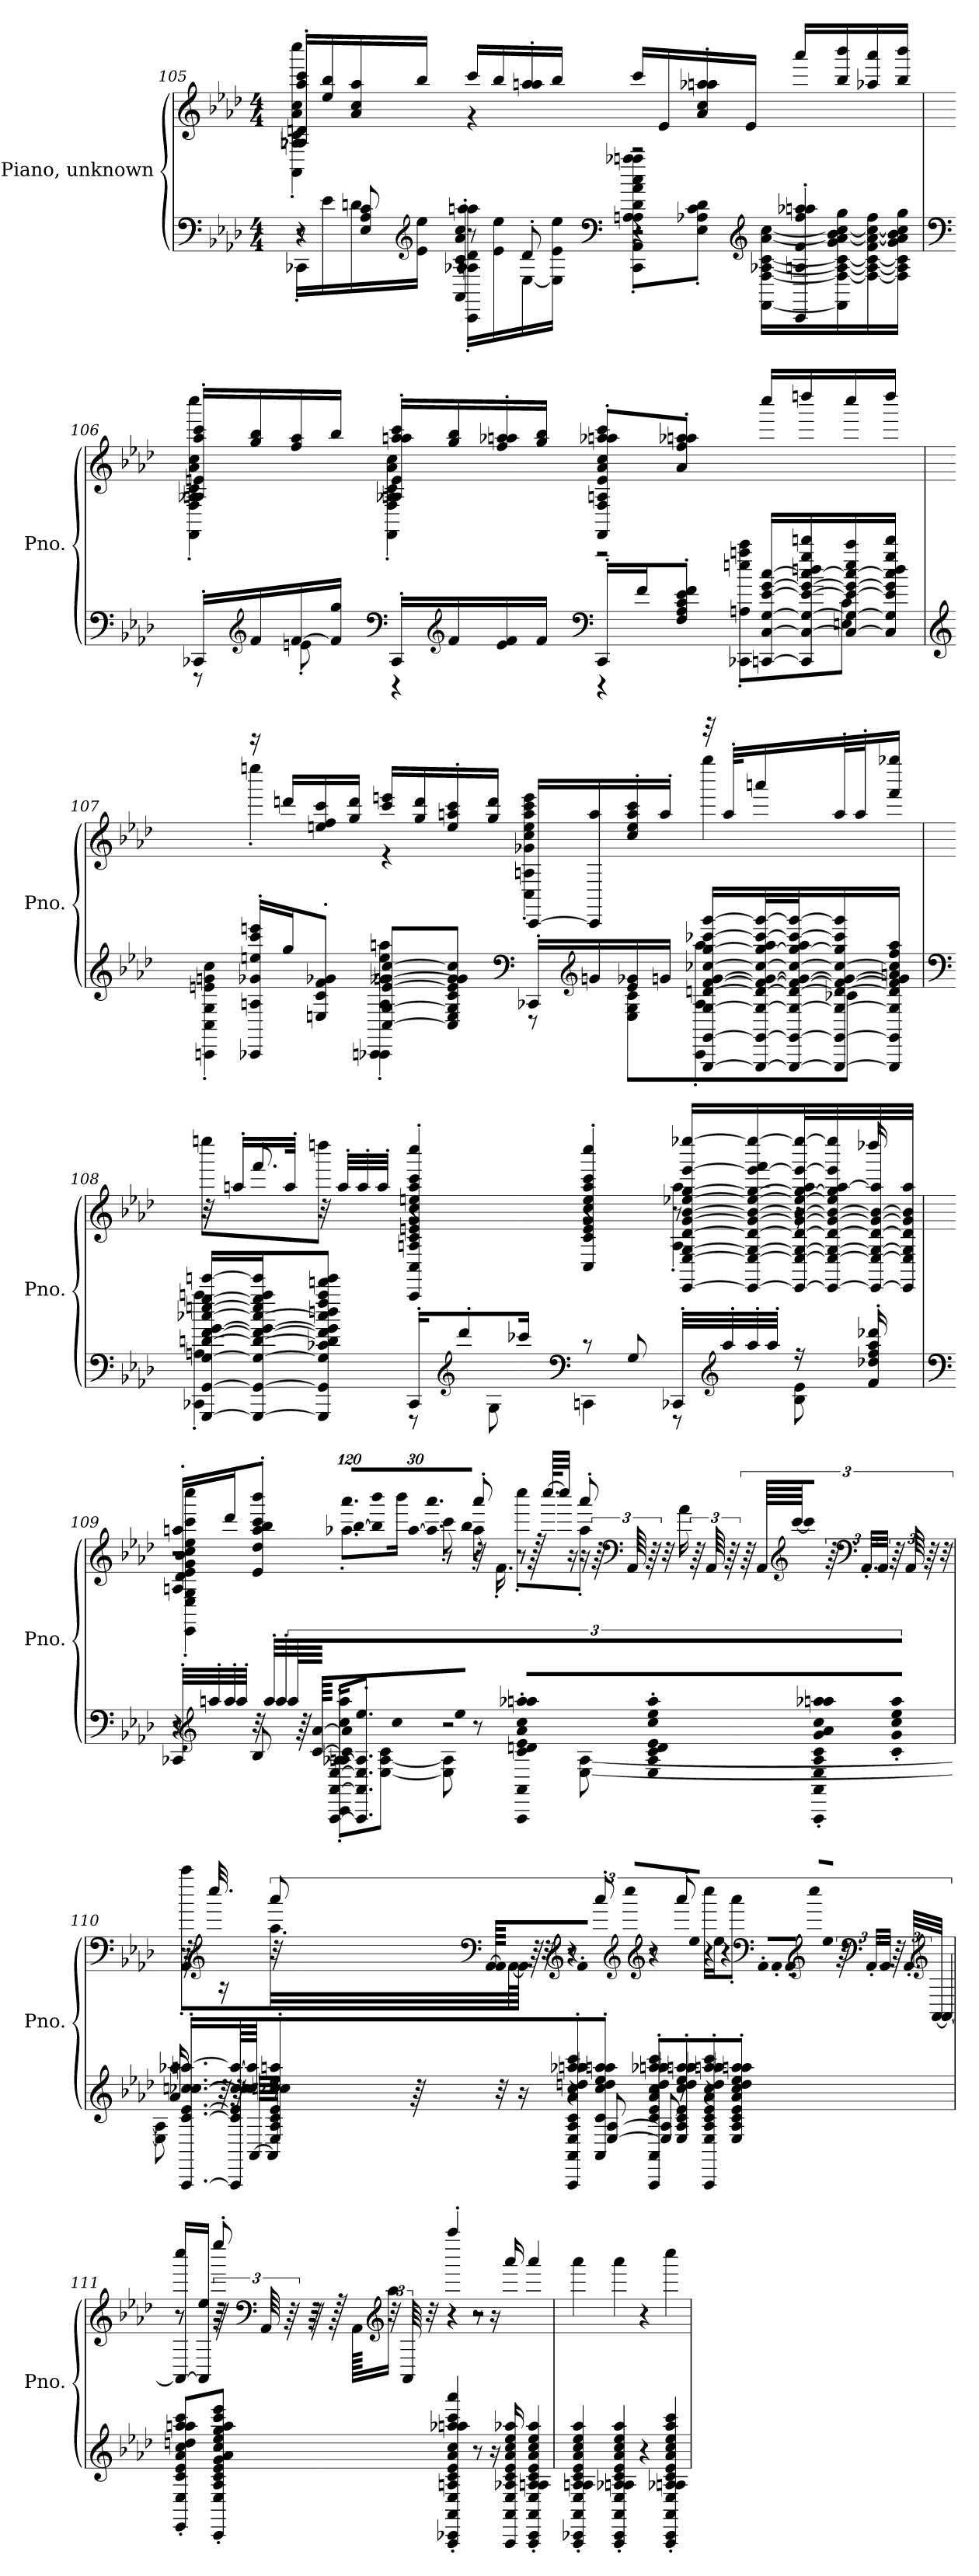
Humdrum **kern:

**kern	**kern
*part1	*part1
*staff2	*staff1
*I"Piano, unknown	*
*I'Pno.	*
!!LO:LB:g=z
*clefF4	*clefG2
*k[b-e-a-d-]	*k[b-e-a-d-]
*M4/4	*M4/4
=105	=105
*^	*^
*	*^	*	*
4r	16CC-X'\LL	8r	16An/' 16dn/' 16aa-/' 16ccc/'LL	4AA-\' 4A-X\' 4c\' 4a-\' 4cc\' 4cccc\'
.	16e-\	.	16ee-/ 16bb-/	.
.	16dn\	8E-/ 8A-/ 8c/	16a-/ 16cc/ 16aa-/	.
*clefG2	*	*	*	*
.	16e-\ 16ee-\JJ	.	16bb-/JJ	.
8r	16CC-\' 16An\' 16d\' 16aa-\' 16aan\'LL	4AA-/' 4A-X/' 4c/' 4a-/' 4cc/'	16ccc/LL	4r
.	16e-\ 16ee-\	.	16bb-/	.
8d'/	[16E-\	.	16aa-/' 16aan/'	.
.	16E-\] 16e-\ 16ee-\JJ	.	16bb-/JJ	.
*clefF4	*	*	*	*
4r	8CC-\' 8AA-\' 8A-\' 8An\' 8d\' 8a-\' 8cc\' 8aa-X\' 8aan\'L	2r	16ccc/LL	2r
.	.	.	16e-/	.
.	8E-\' 8A-X\' 8c\' 8d\'J	.	16a-/' 16cc/' 16aa-X/' 16aan/'	.
.	.	.	16e-/JJ	.
*clefG2	*	*	*	*
4CC-/' 4An/' 4f/' 4ff/' 4aa-X/' 4aan/'	[16FF\ [16F\ [16A-X\ [16c\ [16a-\ [16cc\LL	.	16aaa-/LL	.
.	16FF\] 16F\_ 16A-\_ 16c\_ 16g\ 16a-\_ 16b-\ 16cc\_ 16gg\	.	16bb-/ 16bbb-/	.
.	16F\_ 16A-\_ 16c\_ 16f\ 16a-\_ 16cc\_ 16ff\	.	16aa-X/ 16aaa-/	.
.	16F\] 16A-\] 16c\] 16g\ 16a-\] 16b-\ 16cc\] 16gg\JJ	.	16bb-/ 16bbb-/JJ	.
*v	*v	*v	*	*
!!LO:LB:g=z	!!
=106	=106	=106
*clefF4	*	*
*^	*	*
16CC-X'/LL	8r	16An/' 16en/' 16aa-/' 16ccc/'LL	4FF\' 4F\' 4A-X\' 4c\' 4a-\' 4cc\' 4cccc\'
*clefG2	*	*	*
16f/	.	16gg/ 16bb-/	.
[16f/	8en'\	16ff/ 16aa-/	.
16f/] 16gg/JJ	.	16bb-/JJ	.
*clefF4	*	*	*
16CC-'/LL	4r	16An/' 16e/' 16aa-/' 16aan/' 16ccc/'LL	4FF\' 4F\' 4A-X\' 4c\' 4a-\' 4cc\'
*clefG2	*	*	*
16f/	.	16gg/ 16bb-/	.
16e/ 16f/	.	16ff/' 16aa-X/' 16aan/'	.
16f/JJ	.	16gg/ 16bb-/JJ	.
*clefF4	*	*	*
16CC-'/LL	4r	8FF/' 8F/' 8An/' 8e/' 8a-/' 8cc/' 8aa-X/' 8aan/' 8ccc/'L	2r
16f/J	.	.	.
8F/' 8A-/' 8c/' 8e/' 8f/'J	.	8a-/' 8ff/' 8aa-X/' 8aan/'J	.
[16CCn/ [16C/ [16G/ [16e/ [16g/ [16cc/LL	8CC-X\' 8An\' 8een\' 8aan\' 8ccc\'L	16cccc/LL	.
16CC/] 16C/_ 16G/_ 16e/_ 16g/_ 16cc/_ 16ddn/ 16gg/ 16dddn/	.	16ddddn/	.
16C/_ 16G/_ 16e/_ 16g/_ 16cc/_ 16ee/ 16ccc/	8En\ 8c\J	16cccc/	.
16C/] 16G/] 16e/] 16g/] 16cc/] 16dd/ 16gg/ 16ddd/JJ	.	16dddd/JJ	.
!!LO:LB:g=z	!!
=107	=107	=107	=107
*clefG2	*	*	*
16CC-X/' 16An/' 16g-X/' 16een/' 16ccc/' 16eeen/'LL	4CCn\' 4C\' 4G\' 4en\' 4gn\' 4cc\'	16r	4eeeen'\
16gg/J	.	16dddn/LL	.
8En/' 8c/' 8f/' 8g-X/'J	.	16een/ 16ff/ 16ccc/	.
.	.	16gg/ 16ddd/JJ	.
[8C/ [8G/ [8e/ [8gn/ [8cc/L	4CC-X\' 4CCn\' 4A\' 4g-X\' 4ee\' 4aan\'	16ccc/ 16eeen/LL	4r
.	.	16gg/ 16ddd/	.
8C/] 8E/ 8G/] 8c/ 8e/] 8g-/ 8g/] 8cc/]J	.	16ee/' 16aan/' 16ccc/'	.
.	.	16gg/ 16ddd/JJ	.
*clefF4	*	*	*
16CC-X'/LL	8r	[16CC/LL	4C\' 4An\' 4g-X\' 4cc\' 4ee\' 4aa\' 4ccc\' 4eee\'
*clefG2	*	*	*
16gn/	.	16CC/] 16aa/	.
16e/ 16g-X/	8E\ 8G\ 8c\L	16cc/' 16ee/' 16aa/' 16ccc/'	.
16gn/JJ	.	16aa'/JJ	.
[16GGG/ [16GG/ [16G/ [16dn/ [16f/ [16g/ [16cc-X/ [16gg/ [16ccc-X/ [16ggg/LL	8CC-\' 8A\' 8aa\'	32r	4gggg\
.	.	32aa'/KLL	.
32GGG/_ 32GG/_ 32G/_ 32d/_ 32f/_ 32g/_ 32cc-/_ 32gg/_ 32aa/ 32ccc-/_ 32ggg/_L	.	16aaan/	.
32GGG/_ 32GG/_ 32G/_ 32d/_ 32f/_ 32g/_ 32cc-/_ 32gg/_ 32aa/ 32ccc-/_ 32ggg/_J	.	.	.
16GGG/_ 16GG/_ 16G/_ 16d/_ 16f/_ 16g/_ 16cc-/_ 16gg/] 16ccc-/] 16ggg/]	8c-X\J	32aa'/L	.
.	.	32aa'/J	.
16GGG/] 16GG/] 16G/] 16d/] 16f/] 16g/] 16an/ 16cc-/] 16ff/ 16aa/JJ	.	16fff/ 16gggg-X/JJ	.
*	*	*v	*v
!!LO:LB:g=z
=108	=108	=108
*clefF4	*	*
*	*	*^
*	*	*	*^
[16GGG/ [16GG/ [16G/ [16dn/ [16f/ [16g/ [16cc-X/ [16een/ [16gg/ [16eeen/LL	4CC-X\' 4An\' 4aan\'	16r	8eeeen\L	32r
.	.	.	.	16aan'/LL
16GGG/_ 16GG/_ 16G/_ 16d/_ 16f/_ 16g/_ 16cc-/_ 16ee/] 16gg/] 16aa/ 16eee/]J	.	8.fff'/	.	.
.	.	.	.	32aa'/JJk
8GGG/] 8GG/] 8G/] 8c-X/ 8d/] 8f/] 8g/] 8cc-/] 8ddn/ 8ff/ 8aa/ 8dddn/ 8eee/J	.	.	8ddddn\J	32r
.	.	.	.	32aa'/LLL
.	.	.	.	32aa'/
.	.	.	.	32aa'/JJJ
16CC-'/KL	8r	4r	4r	4CC/' 4C/' 4An/' 4c/' 4en/' 4g/' 4cc/' 4een/' 4aa/' 4ccc/' 4cccc/'
*clefG2	*	*	*	*
8ddd'/	.	.	.	.
.	8G\	.	.	.
16ccc-X/Jk	.	.	.	.
*clefF4	*	*	*	*
8r	4CCn\	4r	4r	4C/' 4c/' 4e/' 4g/' 4cc/' 4ee/' 4aa/' 4ccc/' 4cccc/'
8G/	.	.	.	.
32CC-X'/LLL	8r	8r	4A\' 4aa\'	[16EE-/ [16E-/ [16G/ [16d-/ [16g/ [16b-/ [16ee-X/ [16gg/ [16eee-/ [16eeee-X/LL
*clefG2	*	*	*	*
32aa'/	.	.	.	.
32aa'/	.	.	.	16EE-/_ 16E-/_ 16G/_ 16d-/_ 16g/_ 16b-/_ 16ee-/_ 16gg/_ 16eee-/_ 16fff/ 16eeee-/_
32aa'/JJJ	.	.	.	.
16r	8B-\ 8e-\	16r	.	32EE-/_ 32E-/_ 32G/_ 32d-/_ 32g/_ 32b-/_ 32ee-/_ 32gg/_ 32aa/ 32eee-/_ 32eeee-/_L
.	.	.	.	32EE-/_ 32E-/_ 32G/_ 32d-/_ 32g/_ 32b-/_ 32ee-/] 32gg/] [32aa/ 32eee-/] 32eeee-/]
16f/' 16dd-X/' 16ff/' 16aa/' 16ddd-X/'	.	16dddd-X/	.	32EE-/_ 32E-/_ 32G/_ 32d-/_ 32g/_ 32b-/_ 32aa/]
.	.	.	.	32EE-/] 32E-/] 32G/] 32d-/] 32g/] 32b-/] 32aa/JJJ
*v	*v	*	*	*
*	*v	*v	*v
!!LO:PB:g=z
=109	=109
*clefF4	*
*^	*^
*	*^	*	*^
*	*	*	*	*	*^
32CC-X'/LLL	4r	8r	2r	2r	16An/' 16aan/'LL	4EE-\' 4E-\' 4G\' 4d-\' 4e-\' 4g\' 4b-\' 4cc\' 4ee-\' 4ccc\' 4cccc\'
*clefG2	*	*	*	*	*	*
32aan'/	.	.	.	.	.	.
32aa'/	.	.	.	.	16ddd-/J	.
32aa'/JJJ	.	.	.	.	.	.
32r	.	8B-/	.	.	8e-/' 8dd-/' 8aa/' 8bb-/' 8ccc/' 8bbb-/'J	.
32aa'/LLL	.	.	.	.	.	.
32aa'/	.	.	.	.	.	.
96aa/JJJk	.	.	.	.	.	.
96r	.	.	.	.	.	.
[96c/ [96a-/KKKL	.	.	.	.	.	.
*	*	*	*	*	*Xbrackettup	*
!	!	!	!	!	!LO:N:vis=32.	!
8c/] 8a-/]	8CC-\' 8An\' 8cc\' 8aa\'L	[16AAA-/' [16AA-/' [16E-/' [16A-X/'KL	.	.	1920%103aaa-/LLL	8.aa-X'\L
!	!	!	!	!	!LO:N:vis=64	!
.	.	.	.	.	[960%17bb-/K	.
.	.	8.AAA-/]' 8.AA-/]' 8.E-/]' 8.A-/]' 8.ee-/'J	.	.	.	.
!	!	!	!	!	!LO:N:vis=32	!
.	.	.	.	.	640%23bb-/] 640%23bbb-/	.
!	!	!	!	!	!LO:N:vis=64	!
.	.	.	.	.	[960%17aa-/K	.
!	!	!	!	!	!LO:N:vis=32.	!
16cc/L	[8E-\ [8A-\ 8c\J	.	.	.	1920%103aa-/] 1920%103aaa-/J	.
!	!	!	!	!	!LO:N:vis=16	!
.	.	.	.	.	1920%137bb-/JJ	.
16ee-/JJ	.	.	.	.	.	16bbb-\Jk
8AAA-/' 8AA-/' 8c/' 8dn/' 8e-/' 8a-/' 8cc/' 8aa-X/' 8aan/'L	8E-\] 8A-\]	2r	8r	8r	128r	8ccc'\
.	.	.	.	.	[64.cccc/KLLL	.
.	.	.	.	.	32cccc/JJJ]	.
.	.	.	.	.	16r	.
*	*	*	*	*	*brackettup	*
8E-/' 8A-/' 8c/' 8d/' 8e-/' 8cc/' 8ee-/' 8aa/'	8r	.	8aaa-'/	8aa-'\	96r	32r
*	*	*	*clefF4	*	*	*
.	.	.	.	.	96AA-/	.
.	.	.	.	.	96r	.
.	.	.	.	.	32r	16.AA-'\
.	.	.	.	.	96r	.
.	.	.	.	.	96AA-/	.
.	.	.	.	.	96r	.
.	.	.	.	.	96r	.
.	.	.	.	.	96AA-/LLLL	.
*	*	*	*clefG2	*	*	*
.	.	.	.	.	[96ccc/JJJ	.
8AAA-/' 8AA-/' 8E-/' 8A-/' 8c/' 8g/' 8a-/' 8cc/' 8aa-X/' 8aan/'	8r	.	8r	8r	8ccc/J]	8cccc'\L
8c/' 8g/' 8cc/' 8ee-/' 8aa/'J	[8E-\ [8A-\	.	8aaa-'/	16r	96r	8aa-'\J
*	*	*	*clefF4	*	*	*
.	.	.	.	.	48.AA-'/LLL	.
.	.	.	.	.	48AA-/JJJ	.
.	.	.	.	16a-\	96r	.
.	.	.	.	.	96AA-/	.
.	.	.	.	.	96r	.
.	.	.	.	.	32r	.
*	*	*	*	*	*v	*v
!!LO:LB:g=z
=110	=110	=110	=110	=110	=110
[16.AAA-/' [16.c/' [16.e-/' [16.cc-X/' [16.ccn/' [16.aan/'LL	8E-\] 8A-\]	16a-/ 16aa-X/	8r	8AA-\' 8ccc\'L	64r
*	*	*	*clefG2	*	*
.	.	.	.	.	32.cccc/
.	.	32r	.	.	16r
64AAA-/] 64c/] 64e-/] 64cc-/_ 64cc/] 64aa/_LL	.	64r	.	.	.
64cc-/] 64aa/]JJJ	.	[64AA-/LLLL	.	.	.
8E-/' 8A-/' 8c/' 8e-/' 8cc-X/' 8ccn/' 8ee-/' 8aan/'	8r	64AA-/JJJJ]	8aaa-/	32.aa-\LL	48r
.	.	64r	.	.	.
*	*	*	*clefF4	*	*
.	.	.	.	.	[96AA-/KKLL
.	.	32r	.	.	16AA-/]
.	.	.	.	[64AA-\L	.
.	.	16r	.	64AA-\JJJJ]	.
.	.	.	.	64r	.
.	.	.	.	32r	32AA-'/JJk
*	*	*	*clefG2	*	*
8AAA-/' 8AA-/' 8E-/' 8A-/' 8c/' 8a-/' 8cc/' 8ddn/' 8aa-X/' 8aan/' 8ccc/'	4r	8r	8r	4r	16cccc/LL
.	.	.	.	.	16ee-/JJ
8AA-/' 8c/' 8cc/' 8dd/' 8ee-/' 8aa-X/' 8aan/'J	.	[8E-/ [8A-/	8aaa-'/	.	32r
*	*	*	*clefF4	*	*
.	.	.	.	.	32AA-'/LLL
.	.	.	.	.	32AA-'/
.	.	.	.	.	32AA-'/JJJ
*	*	*	*clefG2	*	*
8AAA-/' 8AA-/' 8c/' 8e-/' 8a-/' 8cc/' 8dd/' 8aa-X/' 8aan/' 8ccc/'L	2r	8E-/] 8A-/]	8r	4r	16cccc/LL
.	.	.	.	.	16ee-/JJ
8E-/' 8A-/' 8c/' 8e-/' 8cc/' 8dd/' 8ee-/' 8aa-X/' 8aan/'	.	8r	8aaa-'/	.	96r
*	*	*	*clefF4	*	*
.	.	.	.	.	48.AA-'/LLL
.	.	.	.	.	48AA-/JJJ
.	.	.	.	.	96r
.	.	.	.	.	48.AA-'/LLL
*	*	*	*clefG2	*	*
.	.	.	.	.	[48AA-/JJJ
8AAA-/' 8E-/' 8A-/' 8c/' 8e-/' 8a-/' 8cc/' 8dd/' 8aa-X/' 8aan/' 8ccc/'	.	4r	4r	16cccc\LL	4AA-/_
.	.	.	.	16ee-\J	.
8E-/' 8A-/' 8c/' 8e-/' 8a-/' 8cc/' 8dd/' 8ee-/' 8aa-X/' 8aan/'J	.	.	.	8aaa-'\J	.
*v	*v	*v	*	*	*
!!LO:LB:g=z	!!	!!
=111	=111	=111	=111
8EE-/' 8E-/' 8c/' 8e-/' 8a-/' 8cc/' 8ddn/' 8aa-/' 8aan/' 8ccc/'L	8r	8r	16AA-/_ 16cccc/LL
.	.	.	16AA-/] 16ee-/JJ
8CC/' 8E-/' 8A-/' 8c/' 8e-/' 8g/' 8a-/' 8cc/' 8ee-/' 8gg/' 8aa/' 8ccc/' 8eee-/'J	8eeee-'/	32r	96r
*	*clefF4	*	*
.	.	.	96AA-/
.	.	.	96r
.	.	64r	32r
.	.	128r	.
.	.	128AA-\KKKLL	.
*	*clefG2	*	*
.	.	16aa-\JJ	48r
.	.	.	96AA-/
.	.	.	32r
4AAA-/' 4CC-X/' 4AA-/' 4E-/' 4An/' 4c/' 4e-/' 4a-/' 4cc/' 4aa-X/' 4aan/' 4ccc/' 4aaa-/'	4r	4r	4aaaa-'/
8r	2r	2r	8r
16r	.	.	16r
16AAA-/ 16AA-/ 16E-/ 16A-X/ 16c/ 16e-/ 16a-/ 16cc/ 16ee-/ 16aa-X/	.	.	16aaa-/
4AAA-/' 4CC-/' 4AA-/' 4E-/' 4A-/' 4An/' 4c/' 4e-/' 4a-/' 4cc/' 4ee-/' 4aa-/'	.	.	4aaa-/
*	*v	*v	*v
=112	=112
4AAA-/' 4CC-X/' 4AA-/' 4E-/' 4A-/' 4An/' 4c/' 4e-/' 4a-/' 4cc/' 4ee-/' 4aa-/'	4aaa-\
4AAA-/' 4CC-/' 4AA-/' 4E-/' 4A-X/' 4An/' 4c/' 4e-/' 4a-/' 4cc/' 4ee-/' 4aa-/'	4aaa-\
4r	4r
4AAA-/' 4CC-/' 4AA-/' 4E-/' 4A-X/' 4An/' 4c/' 4e-/' 4a-/' 4cc/' 4ee-/' 4aa-/' 4ccc/'	4cccc\
=	=
*-	*-
